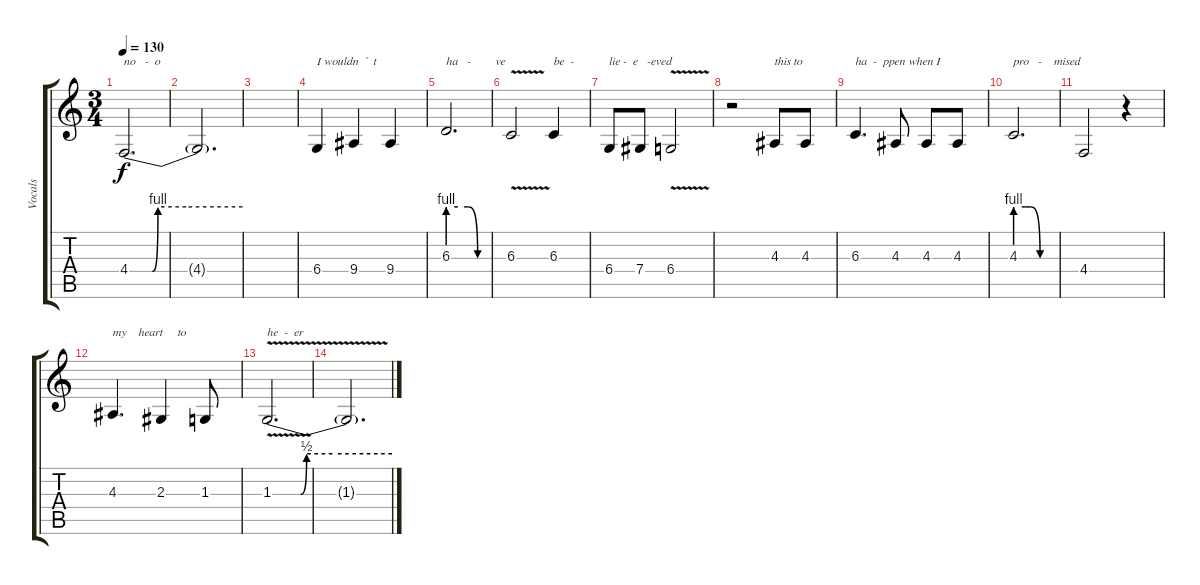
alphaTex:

\track ("Vocals" "Vocals") {instrument lead2sawtooth}
\staff {score tabs}
\tuning (Eb4 Bb3 Gb3 Db3 Ab2 Eb2) {hide}
\ts (3 4)
\tempo 130
\clef g2
\ks c
4.4{be (custom 0 0 12 0 15 4 30 4 60 4)}.2{d txt "no   -  o" dy f} |
4.4{t}.2{d} |
|
6.4.4{txt "I wouldn  ´  t"} 9.4.4 9.4.4 |
6.3{be (custom 0 4 15 4 30 4 45 0 60 0)}.2{d txt "ha   -        ve"} |
6.3{v}.2 6.3.4{txt "be  -"} |
6.4.8{txt "lie -  e   -eved"} 7.4.8 6.4{v}.2 |
r.2 4.3.8{txt "this to"} 4.3.8 |
6.3.4{d txt "ha  -  ppen when I"} 4.3.8 4.3.8 4.3.8 |
4.3{be (custom 0 4 15 4 22 4 37 0 45 0 60 0)}.2{d txt "pro   -    mised"} |
4.4.2 r.4 |
4.3.4{d txt "my    heart     to  "} 2.3.4 1.3.8 |
1.3{be (custom 0 0 14 0 17 2 30 2 60 2) v}.2{d txt "he  -  er"} |
1.3{t}.2{d}
